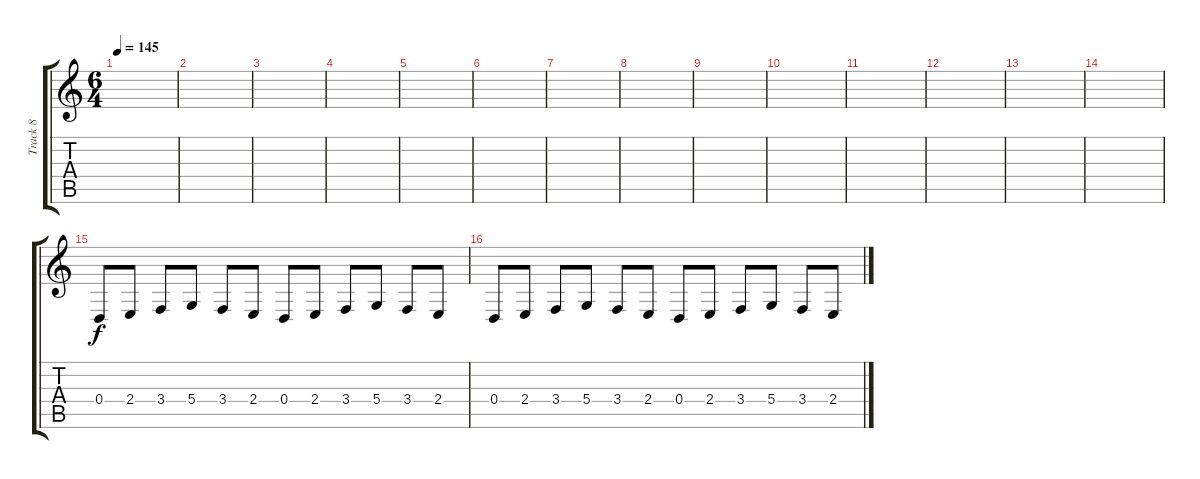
\track ("Track 8" "Track 8") {instrument flute}
\staff {score tabs}
\tuning (E4 B3 G3 D3 A2 D2) {hide}
\ts (6 4)
\tempo 145
\clef g2
\ks c
|
|
|
|
|
|
|
|
|
|
|
|
|
|
0.4.8 2.4.8 3.4.8 5.4.8 3.4.8 2.4.8 0.4.8 2.4.8 3.4.8 5.4.8 3.4.8 2.4.8 |
0.4.8 2.4.8 3.4.8 5.4.8 3.4.8 2.4.8 0.4.8 2.4.8 3.4.8 5.4.8 3.4.8 2.4.8
